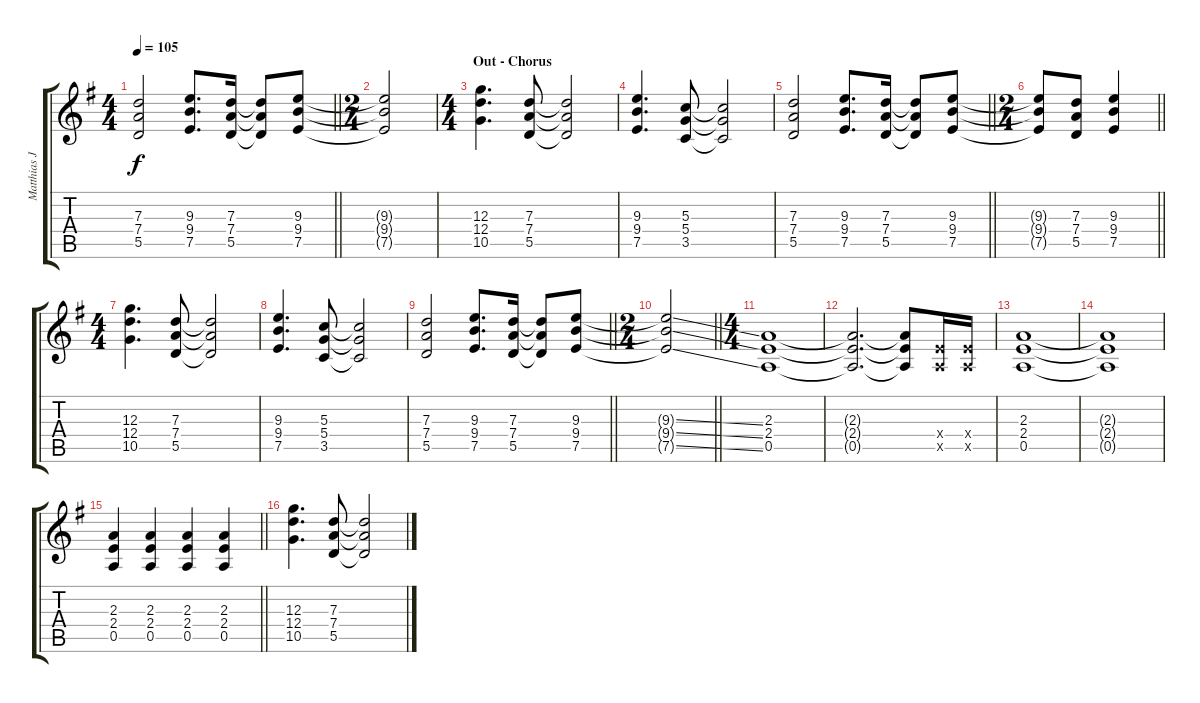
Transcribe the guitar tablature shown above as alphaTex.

\track ("Matthias Jabs" "Matthias J") {instrument distortionguitar}
\staff {score tabs}
\tuning (E4 B3 G3 D3 A2 E2) {hide}
\ts (4 4)
\tempo 105
\clef g2
\barLineRight lightlight
\ks g
(7.3 7.4 5.5).2{dy f} (9.3 9.4 7.5).8{d} (7.3 7.4 5.5).16 (7.3{t} 7.4{t} 5.5{t}).8 (9.3 9.4 7.5).8 |
\ts (2 4)
(9.3{t} 9.4{t} 7.5{t}).2 |
\ts (4 4)
\section ("" "Out - Chorus")
(12.3 12.4 10.5).4{d} (7.3 7.4 5.5).8 (7.3{t} 7.4{t} 5.5{t}).2 |
(9.3 9.4 7.5).4{d} (5.3 5.4 3.5).8 (5.3{t} 5.4{t} 3.5{t}).2 |
\barLineRight lightlight
(7.3 7.4 5.5).2 (9.3 9.4 7.5).8{d} (7.3 7.4 5.5).16 (7.3{t} 7.4{t} 5.5{t}).8 (9.3 9.4 7.5).8 |
\ts (2 4)
\barLineRight lightlight
(9.3{t} 9.4{t} 7.5{t}).8 (7.3 7.4 5.5).8 (9.3 9.4 7.5).4 |
\ts (4 4)
(12.3 12.4 10.5).4{d} (7.3 7.4 5.5).8 (7.3{t} 7.4{t} 5.5{t}).2 |
(9.3 9.4 7.5).4{d} (5.3 5.4 3.5).8 (5.3{t} 5.4{t} 3.5{t}).2 |
\barLineRight lightlight
(7.3 7.4 5.5).2 (9.3 9.4 7.5).8{d} (7.3 7.4 5.5).16 (7.3{t} 7.4{t} 5.5{t}).8 (9.3 9.4 7.5).8 |
\ts (2 4)
\barLineRight lightlight
(9.3{ss t} 9.4{ss t} 7.5{ss t}).2 |
\ts (4 4)
(2.3 2.4 0.5).1 |
(2.3{t} 2.4{t} 0.5{t}).2{d} (2.3{t} 2.4{t} 0.5{t}).8 (2.4{x} 0.5{x}).16 (2.4{x} 0.5{x}).16 |
(2.3 2.4 0.5).1 |
(2.3{t} 2.4{t} 0.5{t}).1 |
\barLineRight lightlight
(2.3 2.4 0.5).4 (2.3 2.4 0.5).4 (2.3 2.4 0.5).4 (2.3 2.4 0.5).4 |
(12.3 12.4 10.5).4{d} (7.3 7.4 5.5).8 (7.3{t} 7.4{t} 5.5{t}).2
